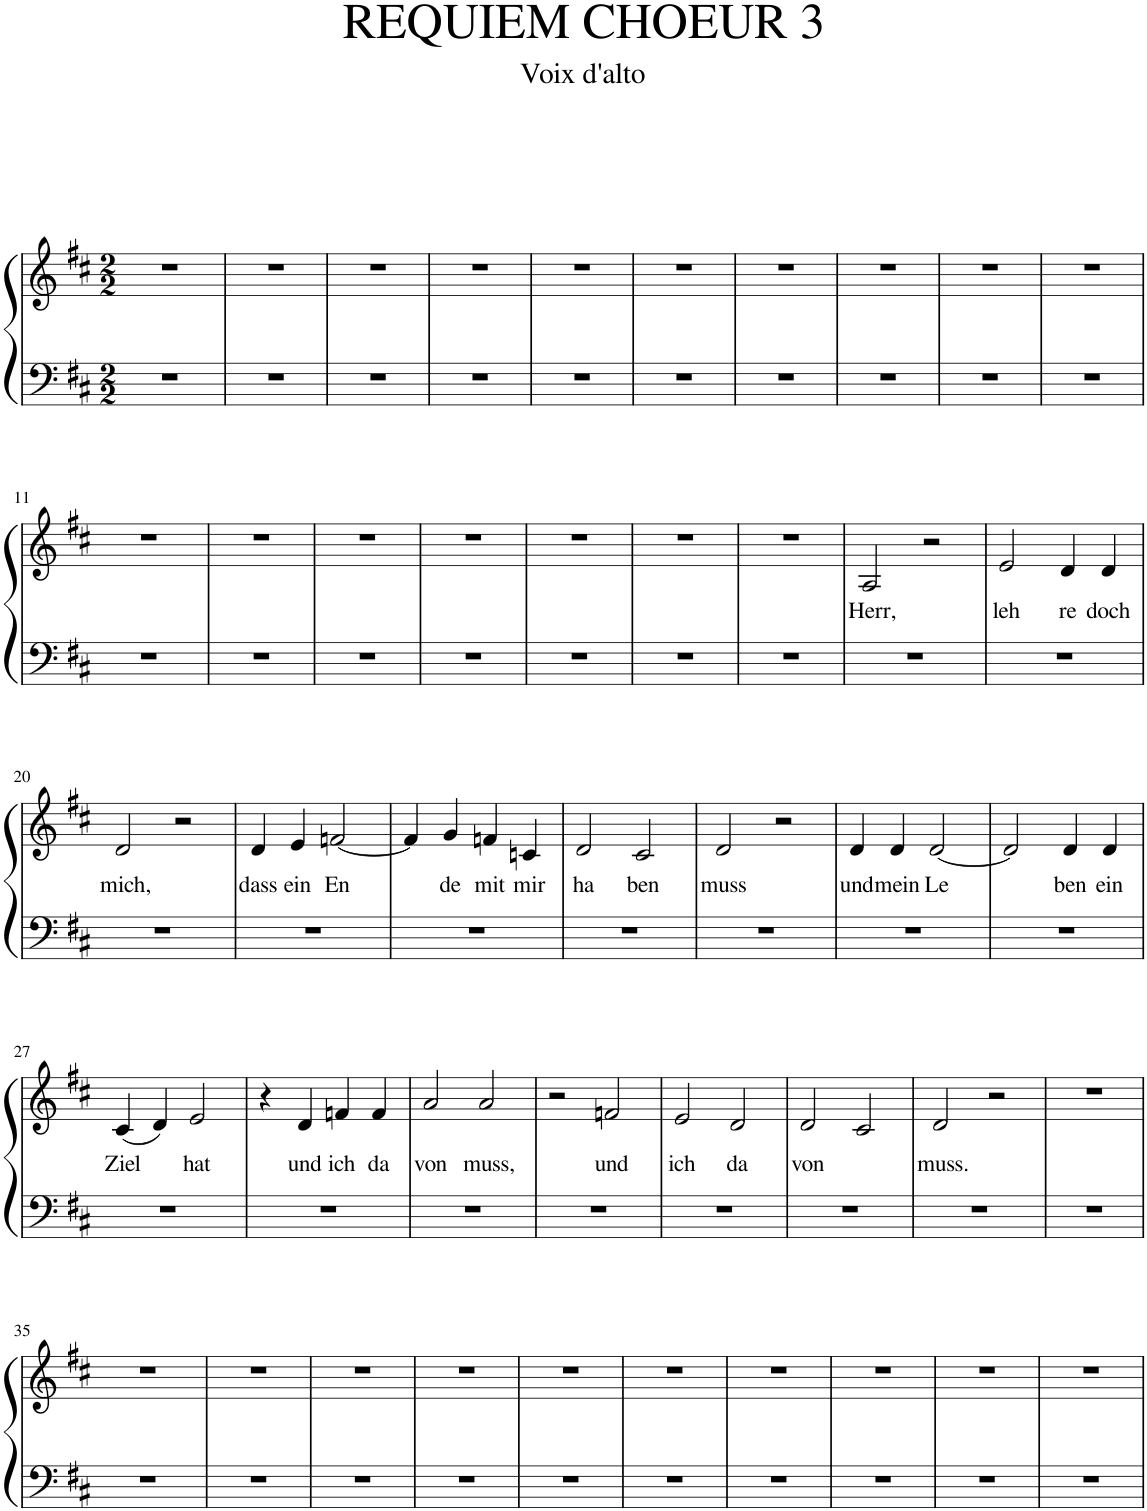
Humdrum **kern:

**kern	**kern	**text
*part1	*part1	*part1
*staff2	*staff1	*staff1
*I"Piano	*	*
*I'Pno.	*	*
*clefF4	*clefG2	*
*k[f#c#]	*k[f#c#]	*
*M2/2	*M2/2	*
=1	=1	=1
1r	1r	.
=2	=2	=2
1r	1r	.
=3	=3	=3
1r	1r	.
=4	=4	=4
1r	1r	.
=5	=5	=5
1r	1r	.
=6	=6	=6
1r	1r	.
=7	=7	=7
1r	1r	.
=8	=8	=8
1r	1r	.
=9	=9	=9
1r	1r	.
=10	=10	=10
1r	1r	.
!!LO:LB:g=z
=11	=11	=11
1r	1r	.
=12	=12	=12
1r	1r	.
=13	=13	=13
1r	1r	.
=14	=14	=14
1r	1r	.
=15	=15	=15
1r	1r	.
=16	=16	=16
1r	1r	.
=17	=17	=17
1r	1r	.
=18	=18	=18
!	!	!LO:LY:b
1r	2A/	Herr,
.	2r	.
=19	=19	=19
!	!	!LO:LY:b
1r	2e/	leh
!	!	!LO:LY:b
.	4d/	re
!	!	!LO:LY:b
.	4d/	doch
!!LO:LB:g=z
=20	=20	=20
!	!	!LO:LY:b
1r	2d/	mich,
.	2r	.
=21	=21	=21
!	!	!LO:LY:b
1r	4d/	dass
!	!	!LO:LY:b
.	4e/	ein
!	!	!LO:LY:b
.	[2fn/	En
=22	=22	=22
1r	4f/]	.
!	!	!LO:LY:b
.	4g/	de
!	!	!LO:LY:b
.	4fn/	mit
!	!	!LO:LY:b
.	4cn/	mir
=23	=23	=23
!	!	!LO:LY:b
1r	2d/	ha
!	!	!LO:LY:b
.	2c#/	ben
=24	=24	=24
!	!	!LO:LY:b
1r	2d/	muss
.	2r	.
=25	=25	=25
!	!	!LO:LY:b
1r	4d/	und
!	!	!LO:LY:b
.	4d/	mein
!	!	!LO:LY:b
.	[2d/	Le
=26	=26	=26
1r	2d/]	.
!	!	!LO:LY:b
.	4d/	ben
!	!	!LO:LY:b
.	4d/	ein
!!LO:LB:g=z
=27	=27	=27
!	!	!LO:LY:b
1r	(4c#/	Ziel
.	4d/)	.
!	!	!LO:LY:b
.	2e/	hat
=28	=28	=28
1r	4r	.
!	!	!LO:LY:b
.	4d/	und
!	!	!LO:LY:b
.	4fn/	ich
!	!	!LO:LY:b
.	4f/	da
=29	=29	=29
!	!	!LO:LY:b
1r	2a/	von
!	!	!LO:LY:b
.	2a/	muss,
=30	=30	=30
1r	2r	.
!	!	!LO:LY:b
.	2fn/	und
=31	=31	=31
!	!	!LO:LY:b
1r	2e/	ich
!	!	!LO:LY:b
.	2d/	da
=32	=32	=32
!	!	!LO:LY:b
1r	2d/	von
.	2c#/	.
=33	=33	=33
!	!	!LO:LY:b
1r	2d/	muss.
.	2r	.
=34	=34	=34
1r	1r	.
!!LO:LB:g=z
=35	=35	=35
1r	1r	.
=36	=36	=36
1r	1r	.
=37	=37	=37
1r	1r	.
=38	=38	=38
1r	1r	.
=39	=39	=39
1r	1r	.
=40	=40	=40
1r	1r	.
=41	=41	=41
1r	1r	.
=42	=42	=42
1r	1r	.
=43	=43	=43
1r	1r	.
=44	=44	=44
1r	1r	.
=	=	=
*-	*-	*-
